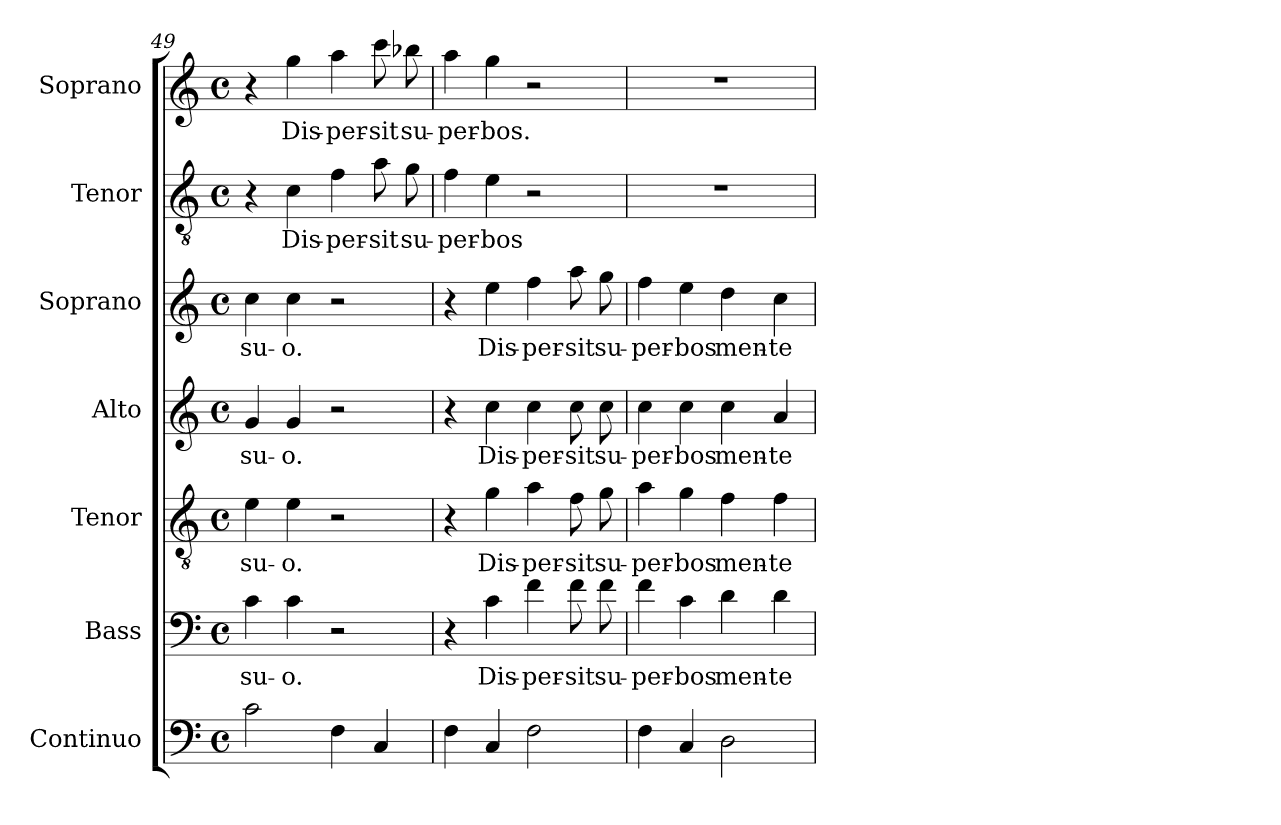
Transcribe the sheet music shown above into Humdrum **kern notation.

**kern	**kern	**text	**kern	**text	**kern	**text	**kern	**text	**kern	**text	**kern	**text
*part7	*part6	*part6	*part5	*part5	*part4	*part4	*part3	*part3	*part2	*part2	*part1	*part1
*staff7	*staff6	*staff6	*staff5	*staff5	*staff4	*staff4	*staff3	*staff3	*staff2	*staff2	*staff1	*staff1
*I"Continuo	*I"Bass	*	*I"Tenor	*	*I"Alto	*	*I"Soprano	*	*I"Tenor	*	*I"Soprano	*
*I'Cont.	*I'B.	*	*I'T.	*	*I'A.	*	*I'S.	*	*I'T.	*	*I'S.	*
*clefF4	*clefF4	*	*clefGv2	*	*clefG2	*	*clefG2	*	*clefGv2	*	*clefG2	*
*	*	*	*ITrd7c12	*	*	*	*	*	*ITrd7c12	*	*	*
*k[]	*k[]	*	*k[]	*	*k[]	*	*k[]	*	*k[]	*	*k[]	*
*C:	*C:	*	*C:	*	*C:	*	*C:	*	*C:	*	*C:	*
*M4/4	*M4/4	*	*M4/4	*	*M4/4	*	*M4/4	*	*M4/4	*	*M4/4	*
*met(c)	*met(c)	*	*met(c)	*	*met(c)	*	*met(c)	*	*met(c)	*	*met(c)	*
=49	=49	=49	=49	=49	=49	=49	=49	=49	=49	=49	=49	=49
!	!	!LO:LY:b:color=#000000	!	!	!	!	!	!	!	!	!	!
!	!	!	!	!LO:LY:b:color=#000000	!	!	!	!	!	!	!	!
!	!	!	!	!	!	!LO:LY:b:color=#000000	!	!	!	!	!	!
!	!	!	!	!	!	!	!	!LO:LY:b:color=#000000	!	!	!	!
2ci\	4ci\	su-	4Ei\	su-	4gi/	su-	4cci\	su-	4r	.	4r	.
!	!	!LO:LY:b:color=#000000	!	!	!	!	!	!	!	!	!	!
!	!	!	!	!LO:LY:b:color=#000000	!	!	!	!	!	!	!	!
!	!	!	!	!	!	!LO:LY:b:color=#000000	!	!	!	!	!	!
!	!	!	!	!	!	!	!	!LO:LY:b:color=#000000	!	!	!	!
!	!	!	!	!	!	!	!	!	!	!LO:LY:b:color=#000000	!	!
!	!	!	!	!	!	!	!	!	!	!	!	!LO:LY:b:color=#000000
.	4ci\	-o.	4Ei\	-o.	4gi/	-o.	4cci\	-o.	4Ci\	Dis-	4ggi\	Dis-
!	!	!	!	!	!	!	!	!	!	!LO:LY:b:color=#000000	!	!
!	!	!	!	!	!	!	!	!	!	!	!	!LO:LY:b:color=#000000
4Fi\	2r	.	2r	.	2r	.	2r	.	4Fi\	-per-	4aai\	-per-
!	!	!	!	!	!	!	!	!	!	!LO:LY:b:color=#000000	!	!
!	!	!	!	!	!	!	!	!	!	!	!	!LO:LY:b:color=#000000
4Ci/	.	.	.	.	.	.	.	.	8Ai\	-sit	8ccci\	-sit
!	!	!	!	!	!	!	!	!	!	!LO:LY:b:color=#000000	!	!
!	!	!	!	!	!	!	!	!	!	!	!	!LO:LY:b:color=#000000
.	.	.	.	.	.	.	.	.	8Gi\	su-	8bb-i\	su-
!!LO:PB:g=z
=50	=50	=50	=50	=50	=50	=50	=50	=50	=50	=50	=50	=50
!	!	!	!	!	!	!	!	!	!	!LO:LY:b:color=#000000	!	!
!	!	!	!	!	!	!	!	!	!	!	!	!LO:LY:b:color=#000000
4Fi\	4r	.	4r	.	4r	.	4r	.	4Fi\	-per-	4aai\	-per-
!	!	!LO:LY:b:color=#000000	!	!	!	!	!	!	!	!	!	!
!	!	!	!	!LO:LY:b:color=#000000	!	!	!	!	!	!	!	!
!	!	!	!	!	!	!LO:LY:b:color=#000000	!	!	!	!	!	!
!	!	!	!	!	!	!	!	!LO:LY:b:color=#000000	!	!	!	!
!	!	!	!	!	!	!	!	!	!	!LO:LY:b:color=#000000	!	!
!	!	!	!	!	!	!	!	!	!	!	!	!LO:LY:b:color=#000000
4Ci/	4ci\	Dis-	4Gi\	Dis-	4cci\	Dis-	4eei\	Dis-	4Ei\	-bos	4ggi\	-bos.
!	!	!LO:LY:b:color=#000000	!	!	!	!	!	!	!	!	!	!
!	!	!	!	!LO:LY:b:color=#000000	!	!	!	!	!	!	!	!
!	!	!	!	!	!	!LO:LY:b:color=#000000	!	!	!	!	!	!
!	!	!	!	!	!	!	!	!LO:LY:b:color=#000000	!	!	!	!
2Fi\	4fi\	-per-	4Ai\	-per-	4cci\	-per-	4ffi\	-per-	2r	.	2r	.
!	!	!LO:LY:b:color=#000000	!	!	!	!	!	!	!	!	!	!
!	!	!	!	!LO:LY:b:color=#000000	!	!	!	!	!	!	!	!
!	!	!	!	!	!	!LO:LY:b:color=#000000	!	!	!	!	!	!
!	!	!	!	!	!	!	!	!LO:LY:b:color=#000000	!	!	!	!
.	8fi\	-sit	8Fi\	-sit	8cci\	-sit	8aai\	-sit	.	.	.	.
!	!	!LO:LY:b:color=#000000	!	!	!	!	!	!	!	!	!	!
!	!	!	!	!LO:LY:b:color=#000000	!	!	!	!	!	!	!	!
!	!	!	!	!	!	!LO:LY:b:color=#000000	!	!	!	!	!	!
!	!	!	!	!	!	!	!	!LO:LY:b:color=#000000	!	!	!	!
.	8fi\	su-	8Gi\	su-	8cci\	su-	8ggi\	su-	.	.	.	.
=51	=51	=51	=51	=51	=51	=51	=51	=51	=51	=51	=51	=51
!	!	!LO:LY:b:color=#000000	!	!	!	!	!	!	!	!	!	!
!	!	!	!	!LO:LY:b:color=#000000	!	!	!	!	!	!	!	!
!	!	!	!	!	!	!LO:LY:b:color=#000000	!	!	!	!	!	!
!	!	!	!	!	!	!	!	!LO:LY:b:color=#000000	!	!	!	!
4Fi\	4fi\	-per-	4Ai\	-per-	4cci\	-per-	4ffi\	-per-	1r	.	1r	.
!	!	!LO:LY:b:color=#000000	!	!	!	!	!	!	!	!	!	!
!	!	!	!	!LO:LY:b:color=#000000	!	!	!	!	!	!	!	!
!	!	!	!	!	!	!LO:LY:b:color=#000000	!	!	!	!	!	!
!	!	!	!	!	!	!	!	!LO:LY:b:color=#000000	!	!	!	!
4Ci/	4ci\	-bos	4Gi\	-bos	4cci\	-bos	4eei\	-bos	.	.	.	.
!	!	!LO:LY:b:color=#000000	!	!	!	!	!	!	!	!	!	!
!	!	!	!	!LO:LY:b:color=#000000	!	!	!	!	!	!	!	!
!	!	!	!	!	!	!LO:LY:b:color=#000000	!	!	!	!	!	!
!	!	!	!	!	!	!	!	!LO:LY:b:color=#000000	!	!	!	!
2Di\	4di\	men-	4Fi\	men-	4cci\	men-	4ddi\	men-	.	.	.	.
!	!	!LO:LY:b:color=#000000	!	!	!	!	!	!	!	!	!	!
!	!	!	!	!LO:LY:b:color=#000000	!	!	!	!	!	!	!	!
!	!	!	!	!	!	!LO:LY:b:color=#000000	!	!	!	!	!	!
!	!	!	!	!	!	!	!	!LO:LY:b:color=#000000	!	!	!	!
.	4di\	-te	4Fi\	-te	4ai/	-te	4cci\	-te	.	.	.	.
=	=	=	=	=	=	=	=	=	=	=	=	=
*-	*-	*-	*-	*-	*-	*-	*-	*-	*-	*-	*-	*-
